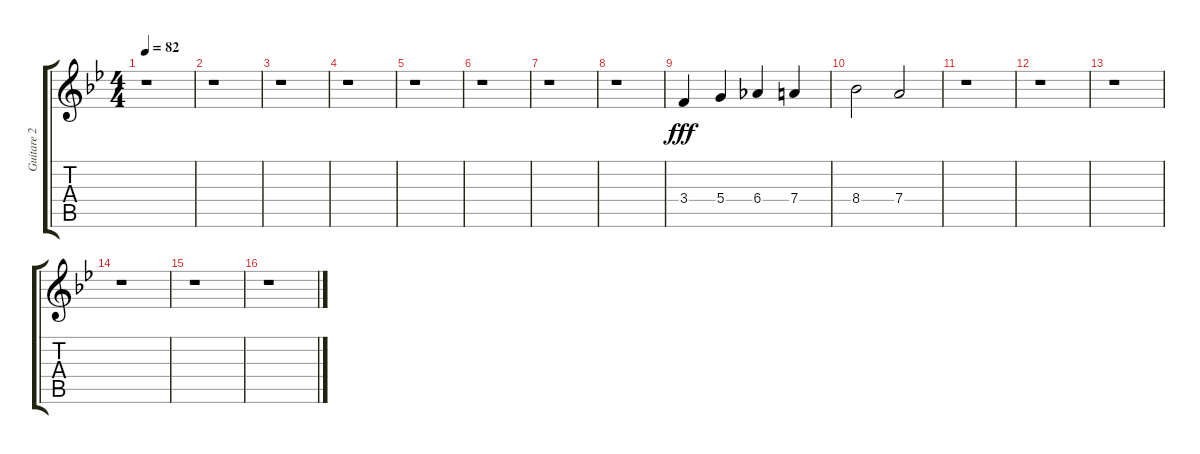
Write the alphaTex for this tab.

\track ("Guitare 2" "Guitare 2") {instrument distortionguitar}
\staff {score tabs}
\tuning (E4 B3 G3 D3 A2 E2) {hide}
\ts (4 4)
\tempo 82
\clef g2
\ks bb
r.1{dy fff} |
r.1 |
r.1 |
r.1 |
r.1 |
r.1 |
r.1 |
r.1 |
3.4.4 5.4.4 6.4.4 7.4.4 |
8.4.2 7.4.2 |
r.1 |
r.1 |
r.1 |
r.1 |
r.1 |
r.1
